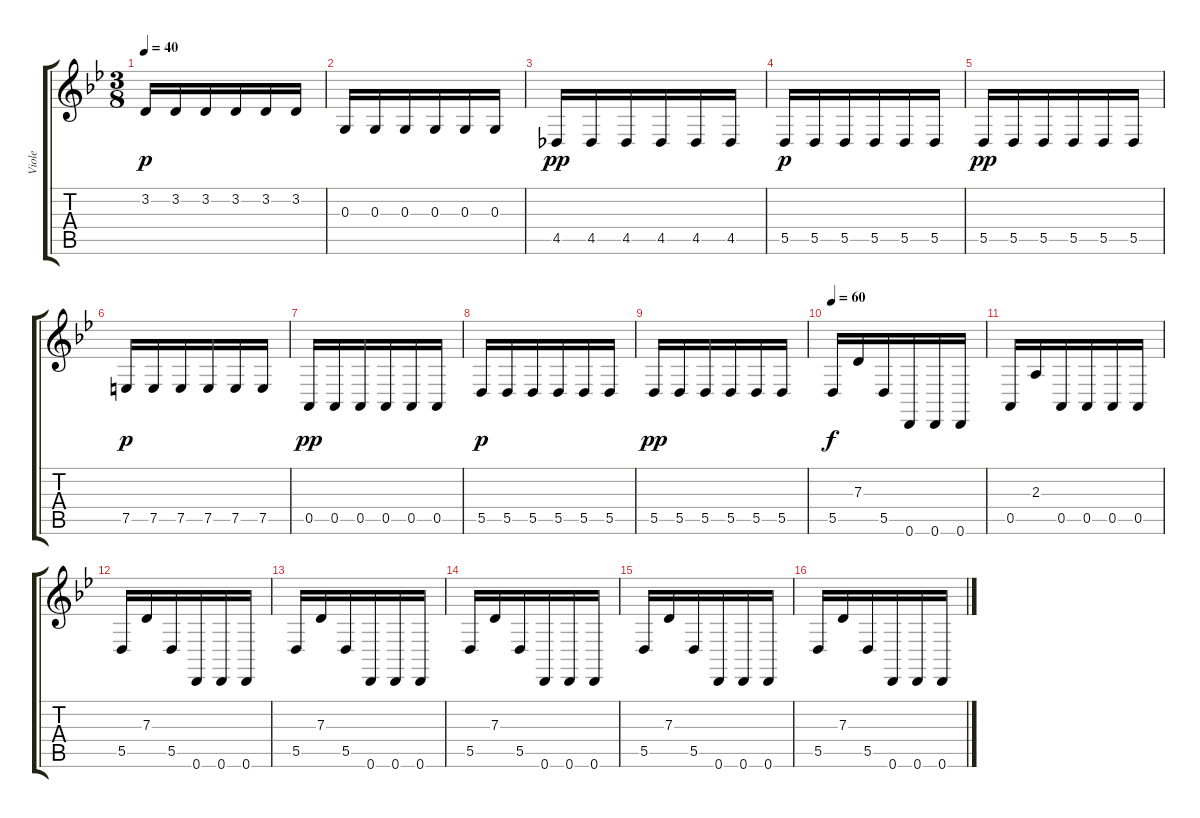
\track ("Viole" "Viole") {instrument viola}
\staff {score tabs}
\tuning (E4 B3 G3 D3 A2 D2) {hide}
\ts (3 8)
\tempo 40
\clef g2
\ks bb
3.2.16{dy p} 3.2.16 3.2.16 3.2.16 3.2.16 3.2.16 |
0.3.16 0.3.16 0.3.16 0.3.16 0.3.16 0.3.16 |
4.5.16{dy pp} 4.5.16 4.5.16 4.5.16 4.5.16 4.5.16 |
5.5.16{dy p} 5.5.16 5.5.16 5.5.16 5.5.16 5.5.16 |
5.5.16{dy pp} 5.5.16 5.5.16 5.5.16 5.5.16 5.5.16 |
7.5.16{dy p} 7.5.16 7.5.16 7.5.16 7.5.16 7.5.16 |
0.5.16{dy pp} 0.5.16 0.5.16 0.5.16 0.5.16 0.5.16 |
5.5.16{dy p} 5.5.16 5.5.16 5.5.16 5.5.16 5.5.16 |
5.5.16{dy pp} 5.5.16 5.5.16 5.5.16 5.5.16 5.5.16 |
\tempo 60
5.5.16{dy f} 7.3.16 5.5.16 0.6.16 0.6.16 0.6.16 |
0.5.16 2.3.16 0.5.16 0.5.16 0.5.16 0.5.16 |
5.5.16 7.3.16 5.5.16 0.6.16 0.6.16 0.6.16 |
5.5.16 7.3.16 5.5.16 0.6.16 0.6.16 0.6.16 |
5.5.16 7.3.16 5.5.16 0.6.16 0.6.16 0.6.16 |
5.5.16 7.3.16 5.5.16 0.6.16 0.6.16 0.6.16 |
5.5.16 7.3.16 5.5.16 0.6.16 0.6.16 0.6.16
